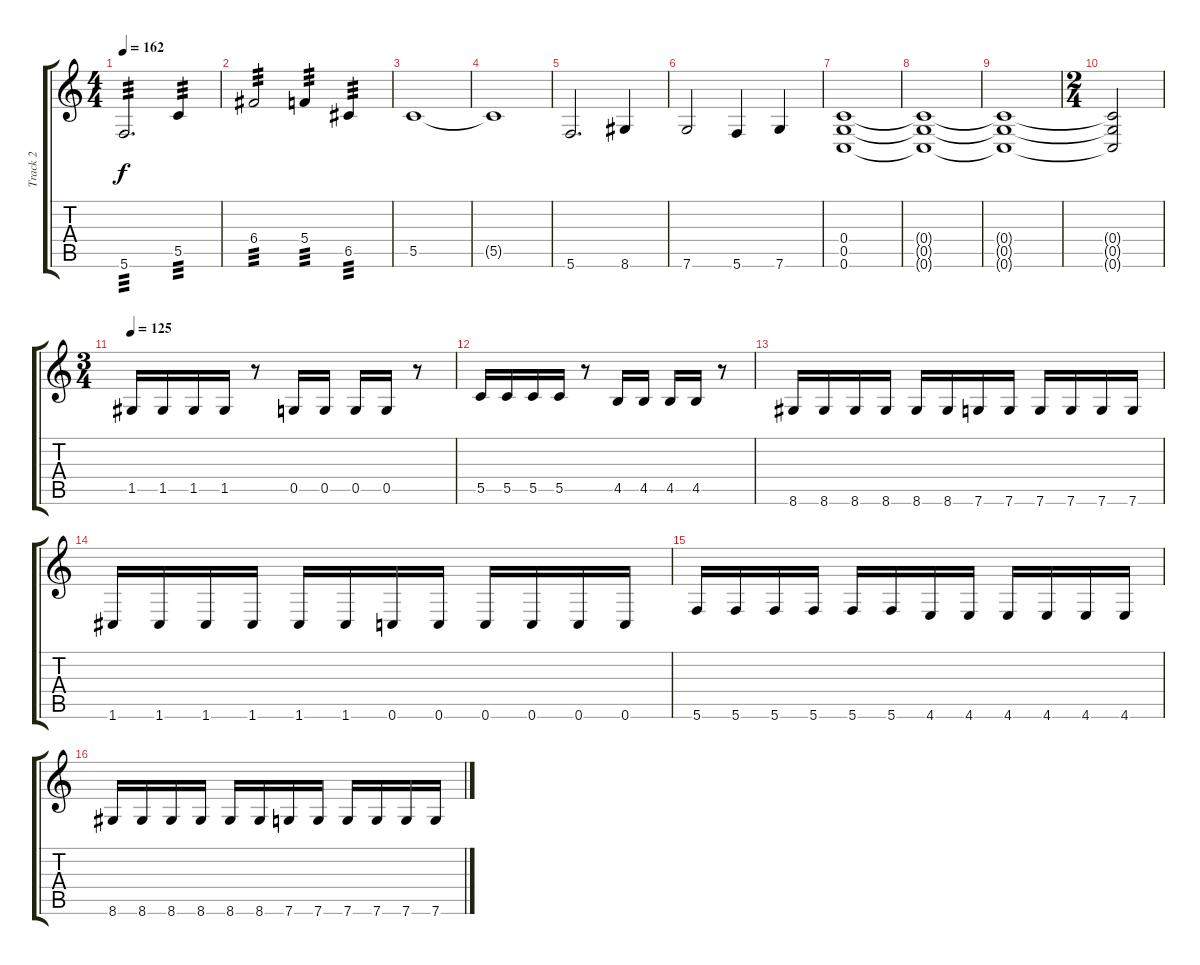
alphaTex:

\track ("Track 2" "Track 2") {instrument distortionguitar}
\staff {score tabs}
\tuning (D4 A3 F3 C3 G2 C2) {hide}
\ts (4 4)
\tempo 162
\clef g2
\ks c
5.6.2{d tp 3 dy f} 5.5.4{tp 3} |
6.4.2{tp 3} 5.4.4{tp 3} 6.5.4{tp 3} |
5.5.1 |
5.5{t}.1 |
5.6.2{d} 8.6.4 |
7.6.2 5.6.4 7.6.4 |
(0.4 0.5 0.6).1 |
(0.4{t} 0.5{t} 0.6{t}).1 |
(0.4{t} 0.5{t} 0.6{t}).1 |
\ts (2 4)
(0.4{t} 0.5{t} 0.6{t}).2 |
\ts (3 4)
\tempo 125
1.5.16 1.5.16 1.5.16 1.5.16 r.8 0.5.16 0.5.16 0.5.16 0.5.16 r.8 |
5.5.16 5.5.16 5.5.16 5.5.16 r.8 4.5.16 4.5.16 4.5.16 4.5.16 r.8 |
8.6.16 8.6.16 8.6.16 8.6.16 8.6.16 8.6.16 7.6.16 7.6.16 7.6.16 7.6.16 7.6.16 7.6.16 |
1.6.16 1.6.16 1.6.16 1.6.16 1.6.16 1.6.16 0.6.16 0.6.16 0.6.16 0.6.16 0.6.16 0.6.16 |
5.6.16 5.6.16 5.6.16 5.6.16 5.6.16 5.6.16 4.6.16 4.6.16 4.6.16 4.6.16 4.6.16 4.6.16 |
8.6.16 8.6.16 8.6.16 8.6.16 8.6.16 8.6.16 7.6.16 7.6.16 7.6.16 7.6.16 7.6.16 7.6.16
